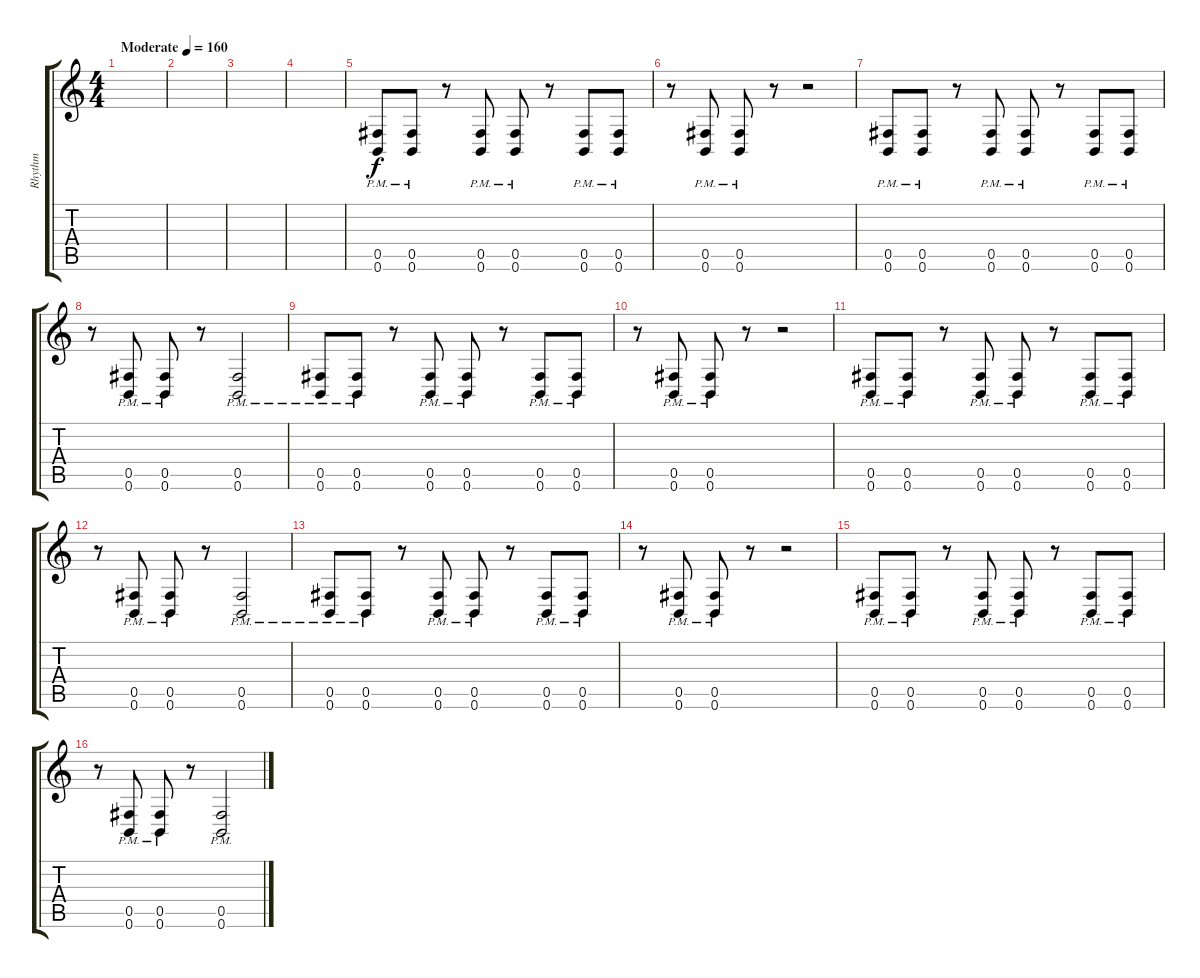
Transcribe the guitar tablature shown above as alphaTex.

\track ("Rhythm" "Rhythm") {instrument distortionguitar}
\staff {score tabs}
\tuning (Db4 Ab3 E3 B2 Gb2 B1) {hide}
\ts (4 4)
\tempo (160 "Moderate")
\clef g2
\ks c
|
|
|
|
(0.5{pm} 0.6{pm}).8 (0.5{pm} 0.6{pm}).8 r.8 (0.5{pm} 0.6{pm}).8 (0.5{pm} 0.6{pm}).8 r.8 (0.5{pm} 0.6{pm}).8 (0.5{pm} 0.6{pm}).8 |
r.8 (0.5{pm} 0.6{pm}).8 (0.5{pm} 0.6{pm}).8 r.8 r.2 |
(0.5{pm} 0.6{pm}).8 (0.5{pm} 0.6{pm}).8 r.8 (0.5{pm} 0.6{pm}).8 (0.5{pm} 0.6{pm}).8 r.8 (0.5{pm} 0.6{pm}).8 (0.5{pm} 0.6{pm}).8 |
r.8 (0.5{pm} 0.6{pm}).8 (0.5{pm} 0.6{pm}).8 r.8 (0.5{pm} 0.6{pm}).2 |
(0.5{pm} 0.6{pm}).8 (0.5{pm} 0.6{pm}).8 r.8 (0.5{pm} 0.6{pm}).8 (0.5{pm} 0.6{pm}).8 r.8 (0.5{pm} 0.6{pm}).8 (0.5{pm} 0.6{pm}).8 |
r.8 (0.5{pm} 0.6{pm}).8 (0.5{pm} 0.6{pm}).8 r.8 r.2 |
(0.5{pm} 0.6{pm}).8 (0.5{pm} 0.6{pm}).8 r.8 (0.5{pm} 0.6{pm}).8 (0.5{pm} 0.6{pm}).8 r.8 (0.5{pm} 0.6{pm}).8 (0.5{pm} 0.6{pm}).8 |
r.8 (0.5{pm} 0.6{pm}).8 (0.5{pm} 0.6{pm}).8 r.8 (0.5{pm} 0.6{pm}).2 |
(0.5{pm} 0.6{pm}).8 (0.5{pm} 0.6{pm}).8 r.8 (0.5{pm} 0.6{pm}).8 (0.5{pm} 0.6{pm}).8 r.8 (0.5{pm} 0.6{pm}).8 (0.5{pm} 0.6{pm}).8 |
r.8 (0.5{pm} 0.6{pm}).8 (0.5{pm} 0.6{pm}).8 r.8 r.2 |
(0.5{pm} 0.6{pm}).8 (0.5{pm} 0.6{pm}).8 r.8 (0.5{pm} 0.6{pm}).8 (0.5{pm} 0.6{pm}).8 r.8 (0.5{pm} 0.6{pm}).8 (0.5{pm} 0.6{pm}).8 |
r.8 (0.5{pm} 0.6{pm}).8 (0.5{pm} 0.6{pm}).8 r.8 (0.5{pm} 0.6{pm}).2
